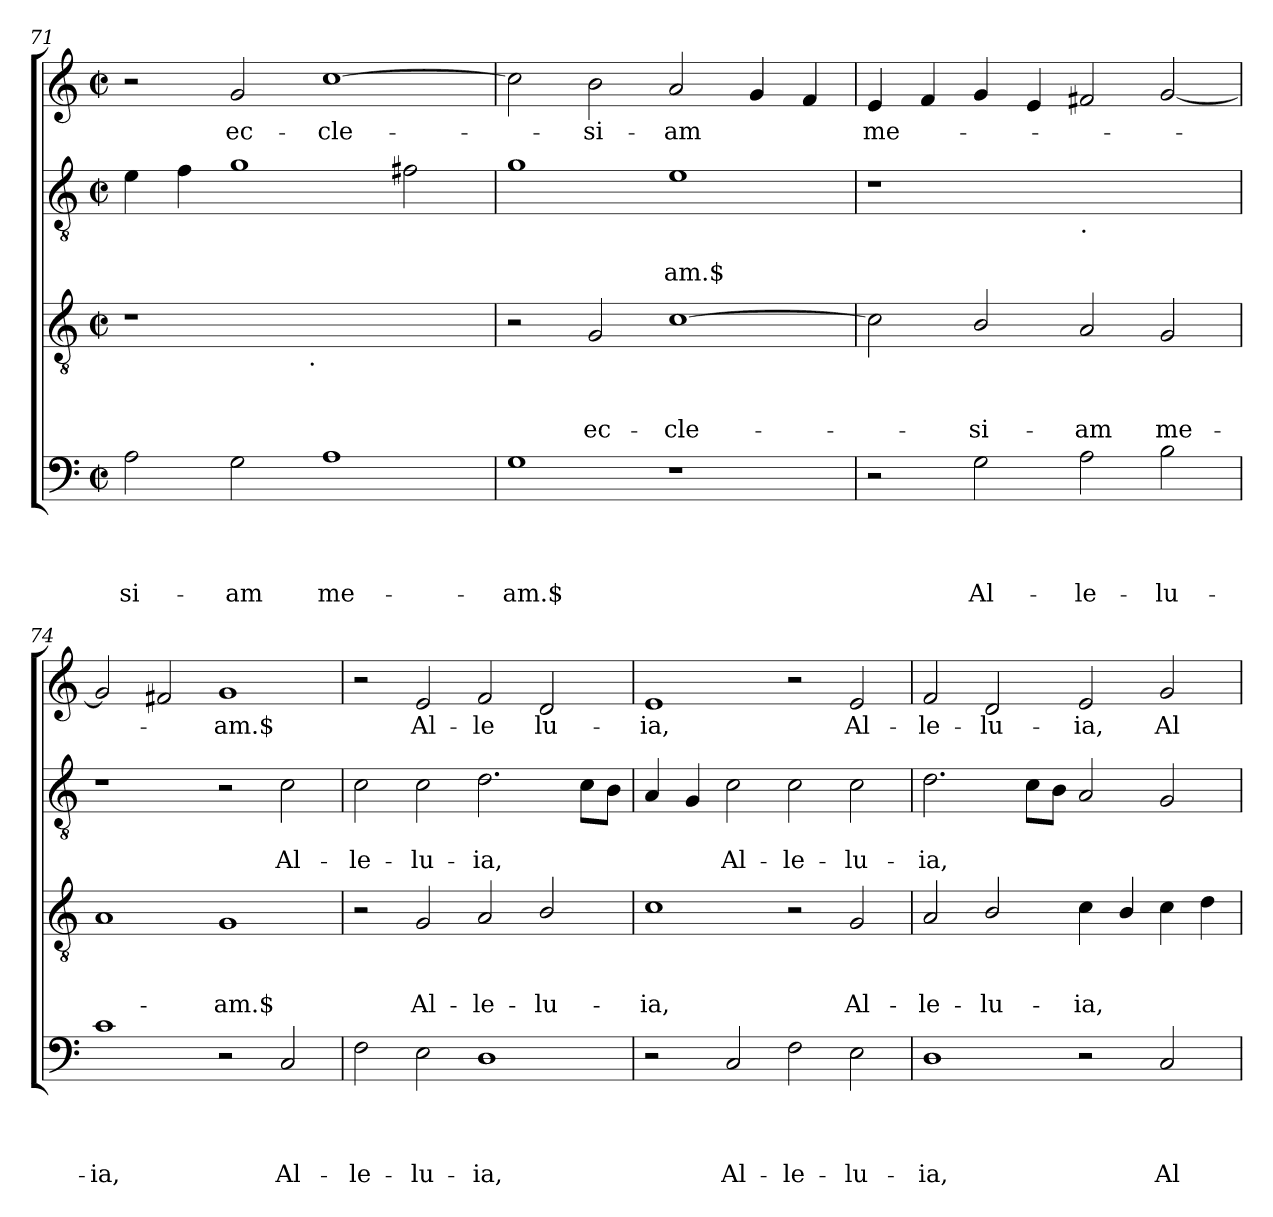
**kern	**text	**text	**text	**text	**kern	**text	**text	**text	**kern	**text	**text	**kern	**text
*part4	*part4	*part4	*part4	*part4	*part3	*part3	*part3	*part3	*part2	*part2	*part2	*part1	*part1
*staff4	*staff4	*staff4	*staff4	*staff4	*staff3	*staff3	*staff3	*staff3	*staff2	*staff2	*staff2	*staff1	*staff1
*clefF4	*	*	*	*	*clefGv2	*	*	*	*clefGv2	*	*	*clefG2	*
*k[]	*	*	*	*	*k[]	*	*	*	*k[]	*	*	*k[]	*
*C:	*	*	*	*	*C:	*	*	*	*C:	*	*	*C:	*
*M2/2	*	*	*	*	*M2/2	*	*	*	*M2/2	*	*	*M2/2	*
*met(c|)	*	*	*	*	*met(c|)	*	*	*	*met(c|)	*	*	*met(c|)	*
=71	=71	=71	=71	=71	=71	=71	=71	=71	=71	=71	=71	=71	=71
!	!	!	!	!LO:LY:b	!	!	!	!	!	!	!	!	!
*	*	*	*	*	*^	*	*	*	*	*	*	*	*
2A\	.	.	.	-si-	1r	2ryy	.	.	.	4e\	.	.	2r	.
.	.	.	.	.	.	.	.	.	.	4f\	.	.	.	.
!	!	!	!	!LO:LY:b	!	!	!	!	!	!	!	!	!	!LO:LY:b
2G\	.	.	.	-am	.	4...ryy	.	.	.	1g	.	.	2g/	ec-
!	!	!	!	!	!	!LO:TX:b:t=.	!	!	!	!	!	!	!	!
.	.	.	.	.	.	1ryy	.	.	.	.	.	.	.	.
!	!	!	!	!LO:LY:b	!	!	!	!	!	!	!	!	!	!LO:LY:b
1A	.	.	.	me-	1ryy	.	.	.	.	.	.	.	[<1cc	-cle-
.	.	.	.	.	.	.	.	.	.	2f#X\	.	.	.	.
.	.	.	.	.	.	32ryy	.	.	.	.	.	.	.	.
!!LO:LB:g=z
=72	=72	=72	=72	=72	=72	=72	=72	=72	=72	=72	=72	=72	=72	=72
!	!	!	!	!LO:LY:b	!	!	!	!	!	!	!	!	!	!
*	*	*	*	*	*v	*v	*	*	*	*	*	*	*	*
1G	.	.	.	-am.$	2r	.	.	.	1g	.	.	2cc\]	.
!	!	!	!	!	!	!	!	!LO:LY:b	!	!	!	!	!LO:LY:b
.	.	.	.	.	2G/	.	.	ec-	.	.	.	2b\	-si-
!	!	!	!	!	!	!	!	!LO:LY:b	!	!	!LO:LY:b	!	!LO:LY:b
1r	.	.	.	.	[>1c	.	.	-cle-	1e	.	-am.$	2a/	-am
.	.	.	.	.	.	.	.	.	.	.	.	4g/	.
.	.	.	.	.	.	.	.	.	.	.	.	4f/	.
=73	=73	=73	=73	=73	=73	=73	=73	=73	=73	=73	=73	=73	=73
!	!	!	!	!	!	!	!	!	!	!	!	!	!LO:LY:b
2r	.	.	.	.	2c\]	.	.	.	1r	.	.	4e/	me-
.	.	.	.	.	.	.	.	.	.	.	.	4f/	.
!	!	!	!	!LO:LY:b	!	!	!	!LO:LY:b	!	!	!	!	!
2G\	.	.	.	Al-	2B/	.	.	-si-	.	.	.	4g/	.
.	.	.	.	.	.	.	.	.	.	.	.	4e/	.
!	!	!	!	!	!	!	!	!	!LO:TX:b:t=.	!	!	!	!
!	!	!	!	!LO:LY:b	!	!	!	!LO:LY:b	!	!	!	!	!
2A\	.	.	.	-le-	2A/	.	.	-am	1ryy	.	.	2f#X/	.
!	!	!	!	!LO:LY:b	!	!	!	!LO:LY:b	!	!	!	!	!
2B\	.	.	.	-lu-	2G/	.	.	me-	.	.	.	[<2g/	.
=74	=74	=74	=74	=74	=74	=74	=74	=74	=74	=74	=74	=74	=74
!	!	!	!	!LO:LY:b	!	!	!	!	!	!	!	!	!
1c	.	.	.	-ia,	1A	.	.	.	1r	.	.	2g/]	.
.	.	.	.	.	.	.	.	.	.	.	.	2f#X/	.
!	!	!	!	!	!	!	!	!LO:LY:b	!	!	!	!	!LO:LY:b
2r	.	.	.	.	1G	.	.	-am.$	2r	.	.	1g	-am.$
!	!	!	!	!LO:LY:b	!	!	!	!	!	!	!LO:LY:b	!	!
2C/	.	.	.	Al-	.	.	.	.	2c\	.	Al-	.	.
=75	=75	=75	=75	=75	=75	=75	=75	=75	=75	=75	=75	=75	=75
!	!	!	!	!LO:LY:b	!	!	!	!	!	!	!LO:LY:b	!	!
2F\	.	.	.	-le-	2r	.	.	.	2c\	.	-le-	2r	.
!	!	!	!	!LO:LY:b	!	!	!	!LO:LY:b	!	!	!LO:LY:b	!	!LO:LY:b
2E\	.	.	.	-lu-	2G/	.	.	Al-	2c\	.	-lu-	2e/	Al-
!	!	!	!	!LO:LY:b	!	!	!	!LO:LY:b	!	!	!LO:LY:b	!	!LO:LY:b
1D	.	.	.	-ia,	2A/	.	.	-le-	2.d\	.	-ia,	2f/	-le
!	!	!	!	!	!	!	!	!LO:LY:b	!	!	!	!	!LO:LY:b
.	.	.	.	.	2B/	.	.	-lu-	.	.	.	2d/	lu-
.	.	.	.	.	.	.	.	.	8c\L	.	.	.	.
.	.	.	.	.	.	.	.	.	8B\J	.	.	.	.
!!LO:PB:g=z
=76	=76	=76	=76	=76	=76	=76	=76	=76	=76	=76	=76	=76	=76
!	!	!	!	!	!	!	!	!LO:LY:b	!	!	!	!	!LO:LY:b
2r	.	.	.	.	1c	.	.	-ia,	4A/	.	.	1e	-ia,
.	.	.	.	.	.	.	.	.	4G/	.	.	.	.
!	!	!	!	!LO:LY:b	!	!	!	!	!	!	!LO:LY:b	!	!
2C/	.	.	.	Al-	.	.	.	.	2c\	.	Al-	.	.
!	!	!	!	!LO:LY:b	!	!	!	!	!	!	!LO:LY:b	!	!
2F\	.	.	.	-le-	2r	.	.	.	2c\	.	-le-	2r	.
!	!	!	!	!LO:LY:b	!	!	!	!LO:LY:b	!	!	!LO:LY:b	!	!LO:LY:b
2E\	.	.	.	-lu-	2G/	.	.	Al-	2c\	.	-lu-	2e/	Al-
=77	=77	=77	=77	=77	=77	=77	=77	=77	=77	=77	=77	=77	=77
!	!	!	!	!LO:LY:b	!	!	!	!LO:LY:b	!	!	!LO:LY:b	!	!LO:LY:b
1D	.	.	.	-ia,	2A/	.	.	-le-	2.d\	.	-ia,	2f/	-le-
!	!	!	!	!	!	!	!	!LO:LY:b	!	!	!	!	!LO:LY:b
.	.	.	.	.	2B/	.	.	-lu-	.	.	.	2d/	-lu-
.	.	.	.	.	.	.	.	.	8c\L	.	.	.	.
.	.	.	.	.	.	.	.	.	8B\J	.	.	.	.
!	!	!	!	!	!	!	!	!LO:LY:b	!	!	!	!	!LO:LY:b
2r	.	.	.	.	4c\	.	.	-ia,	2A/	.	.	2e/	-ia,
.	.	.	.	.	4B/	.	.	.	.	.	.	.	.
!	!	!	!	!LO:LY:b	!	!	!	!	!	!	!	!	!LO:LY:b
2C/	.	.	.	Al-	4c\	.	.	.	2G/	.	.	2g/	Al-
.	.	.	.	.	4d\	.	.	.	.	.	.	.	.
=	=	=	=	=	=	=	=	=	=	=	=	=	=
*-	*-	*-	*-	*-	*-	*-	*-	*-	*-	*-	*-	*-	*-
